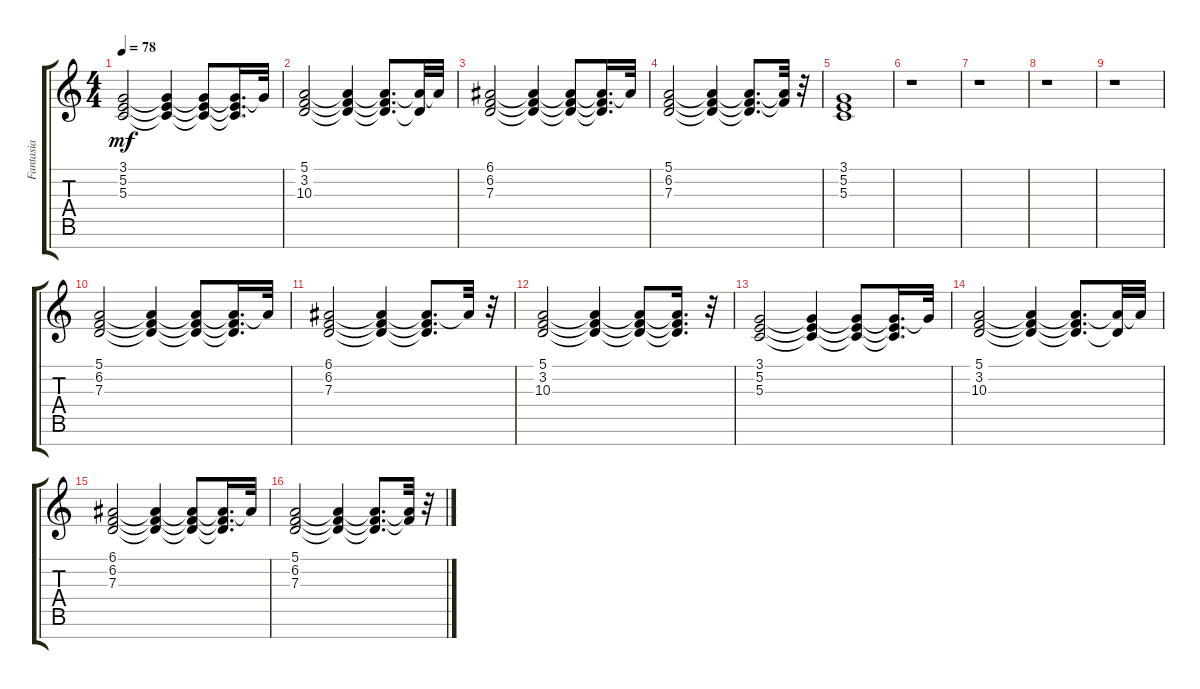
\track ("Fantasia" "Fantasia") {instrument pad2warm}
\staff {score tabs}
\tuning (E4 B3 G3 D3 A2 E2 B1) {hide}
\ts (4 4)
\tempo 78
\clef g2
\ks c
(3.1 5.2 5.3).2{dy mf} (3.1{t} 5.2{t} 5.3{t}).4 (3.1{t} 5.2{t} 5.3{t}).8 (3.1{t} 5.2{t} 5.3{t}).16{d} 3.1{t}.32 |
(5.1 3.2 10.3).2 (5.1{t} 3.2{t} 10.3{t}).4 (5.1{t} 3.2{t} 10.3{t}).8{d} (5.1{t} 3.2{t}).32 5.1{t}.32 |
(6.1 6.2 7.3).2 (6.1{t} 6.2{t} 7.3{t}).4 (6.1{t} 6.2{t} 7.3{t}).8 (6.1{t} 6.2{t} 7.3{t}).16{d} 6.1{t}.32 |
(5.1 6.2 7.3).2 (5.1{t} 6.2{t} 7.3{t}).4 (5.1{t} 6.2{t} 7.3{t}).8{d} (5.1{t} 6.2{t}).32 r.32 |
(3.1 5.2 5.3).1 |
r.1 |
r.1 |
r.1 |
r.1 |
(5.1 6.2 7.3).2 (5.1{t} 6.2{t} 7.3{t}).4 (5.1{t} 6.2{t} 7.3{t}).8 (5.1{t} 6.2{t} 7.3{t}).16{d} 5.1{t}.32 |
(6.1 6.2 7.3).2 (6.1{t} 6.2{t} 7.3{t}).4 (6.1{t} 6.2{t} 7.3{t}).8{d} 6.1{t}.32 r.32 |
(5.1 3.2 10.3).2 (5.1{t} 3.2{t} 10.3{t}).4 (5.1{t} 3.2{t} 10.3{t}).8 (5.1{t} 3.2{t} 10.3{t}).16{d} r.32 |
(3.1 5.2 5.3).2 (3.1{t} 5.2{t} 5.3{t}).4 (3.1{t} 5.2{t} 5.3{t}).8 (3.1{t} 5.2{t} 5.3{t}).16{d} 3.1{t}.32 |
(5.1 3.2 10.3).2 (5.1{t} 3.2{t} 10.3{t}).4 (5.1{t} 3.2{t} 10.3{t}).8{d} (5.1{t} 3.2{t}).32 5.1{t}.32 |
(6.1 6.2 7.3).2 (6.1{t} 6.2{t} 7.3{t}).4 (6.1{t} 6.2{t} 7.3{t}).8 (6.1{t} 6.2{t} 7.3{t}).16{d} 6.1{t}.32 |
(5.1 6.2 7.3).2 (5.1{t} 6.2{t} 7.3{t}).4 (5.1{t} 6.2{t} 7.3{t}).8{d} (5.1{t} 6.2{t}).32 r.32
